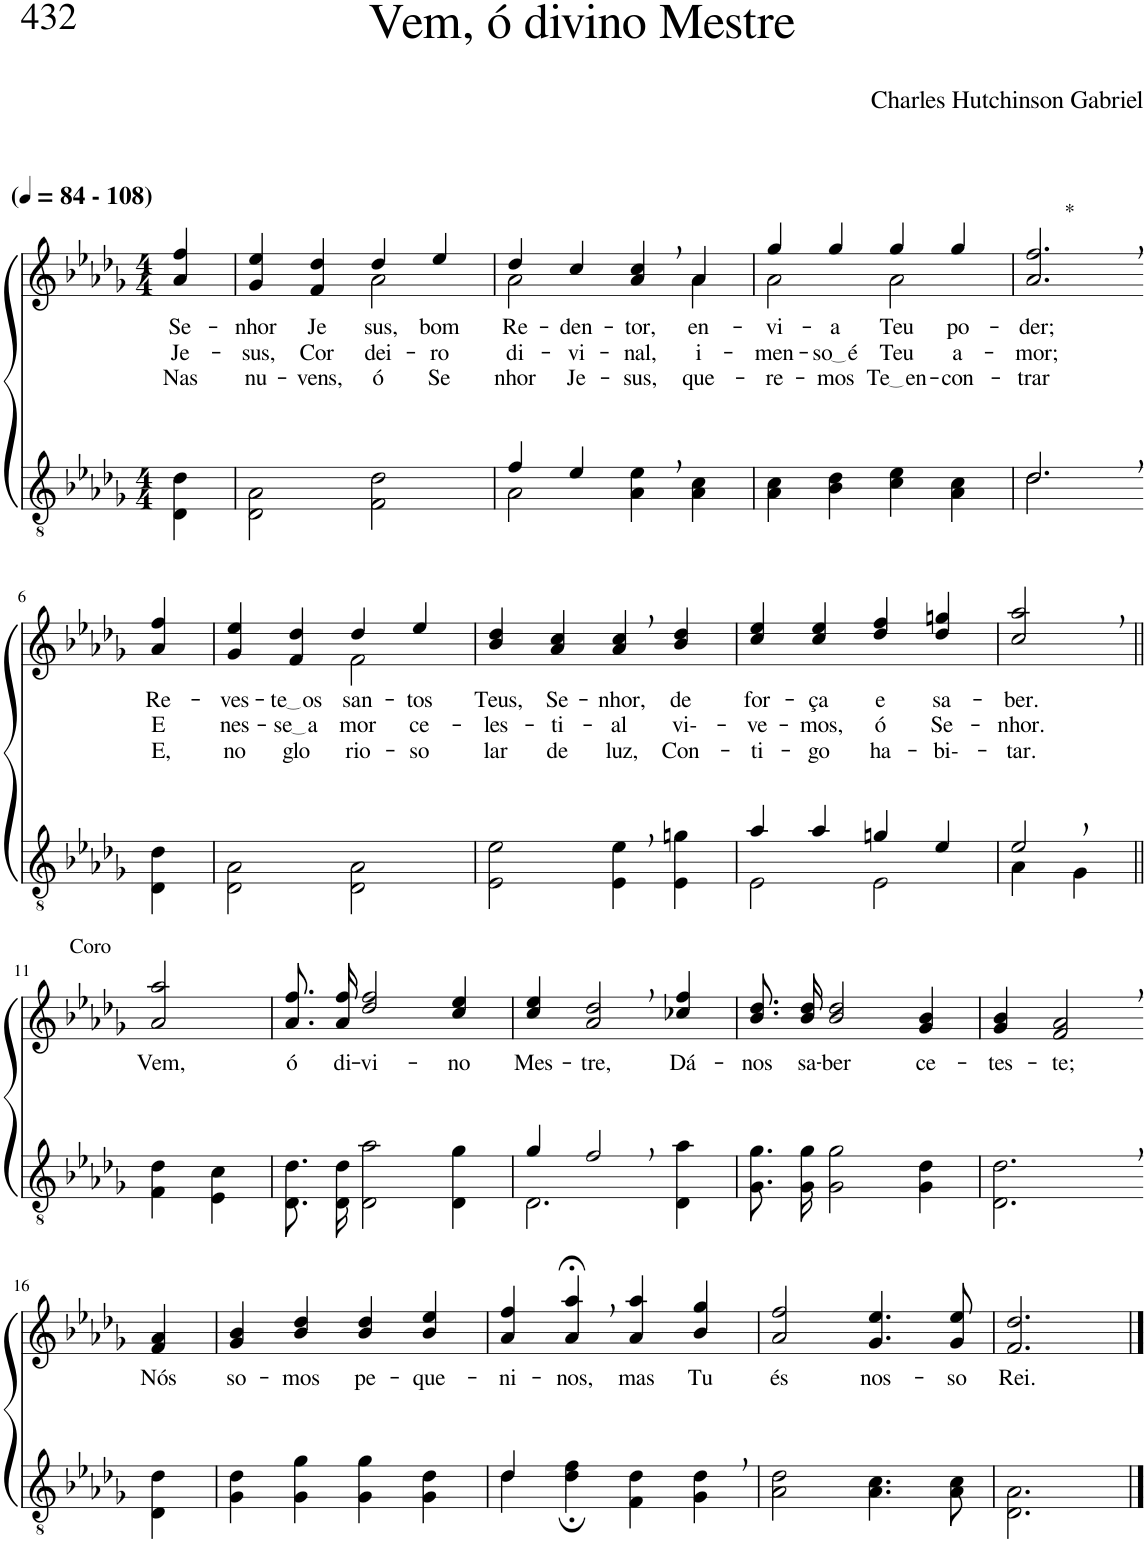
**kern	**kern	**text	**text	**text
*part2	*part1	*part1	*part1	*part1
*staff2	*staff1	*staff1	*staff1	*staff1
*I"Parte III e IV	*I"Parte I e II	*	*	*
*clefGv2	*clefG2	*	*	*
*Trd3c5	*Trd3c5	*	*	*
*k[b-e-a-d-g-]	*k[b-e-a-d-g-]	*	*	*
*M4/4	*M4/4	*	*	*
*MM84	*MM84	*	*	*
=1	=1	=1	=1	=1
!	!LO:TX:a:B:t=(	!	!	!
!	!LO:TX:a:B:t=- 108)	!	!	!
!	!	!LO:LY:b	!LO:LY:b	!LO:LY:b
4D-\ 4d-\	4a-/ 4ff/	Se-	Je-	Nas
=2	=2	=2	=2	=2
!	!	!LO:LY:b	!LO:LY:b	!LO:LY:b
*	*^	*	*	*
2D-\ 2A-\	4g-/ 4ee-/	2ryy	-nhor	-sus,	nu-
!	!	!	!LO:LY:b	!LO:LY:b	!LO:LY:b
.	4f/ 4dd-/	.	Je-	Cor-	-vens,
!	!	!	!LO:LY:b	!LO:LY:b	!LO:LY:b
2F\ 2d-\	4dd-/	2a-\	-sus,	-dei-	ó
!	!	!	!LO:LY:b	!LO:LY:b	!LO:LY:b
.	4ee-/	.	bom	-ro	Se-
=3	=3	=3	=3	=3	=3
*^	*	*	*	*	*
!	!	!	!	!LO:LY:b	!LO:LY:b	!LO:LY:b
4f/	2A-\	4dd-/	2a-\	Re-	di-	-nhor
!	!	!	!	!LO:LY:b	!LO:LY:b	!LO:LY:b
4e-/	.	4cc/	.	-den-	-vi-	Je-
!	!	!	!	!LO:LY:b	!LO:LY:b	!LO:LY:b
4ryy	4A-\ 4e-\	4a-/, 4cc/,	4ryy	-tor,	-nal,	-sus,
!	!	!	!	!LO:LY:b	!LO:LY:b	!LO:LY:b
4ryy	4A-\ 4c\	4a-/	4a-\	en-	i-	que-
=4	=4	=4	=4	=4	=4	=4
!	!	!	!	!LO:LY:b	!LO:LY:b	!LO:LY:b
*v	*v	*	*	*	*	*
4A-\ 4c\	4gg-/	2a-\	-vi-	-men-	-re-
!	!	!	!LO:LY:b	!LO:LY:b	!LO:LY:b
4B-\ 4d-\	4gg-/	.	-a	so é	-mos
!	!	!	!LO:LY:b	!LO:LY:b	!LO:LY:b
4c\ 4e-\	4gg-/	2a-\	Teu	Teu	Te en
!	!	!	!LO:LY:b	!LO:LY:b	!LO:LY:b
4A-\ 4c\	4gg-/	.	po-	a-	-con-
*	*v	*v	*	*	*
=5	=5	=5	=5	=5
*^	*	*	*	*
!	!	!LO:TX:a:t=*	!	!	!
!	!	!	!LO:LY:b	!LO:LY:b	!LO:LY:b
2.d-,\	2.d-/	2.a-/, 2.ff/,	-der;	-mor;	-trar
!!LO:LB:g=z
=6-	=6-	=6-	=6-	=6-	=6-
!	!	!	!LO:LY:b	!LO:LY:b	!LO:LY:b
*v	*v	*	*	*	*
4D-\ 4d-\	4a-/ 4ff/	Re-	E	E,
=7	=7	=7	=7	=7
!	!	!LO:LY:b	!LO:LY:b	!LO:LY:b
*	*^	*	*	*
2D-\ 2A-\	4g-/ 4ee-/	2ryy	-ves-	nes-	no
!	!	!	!LO:LY:b	!LO:LY:b	!LO:LY:b
.	4f/ 4dd-/	.	te os	se a	glo-
!	!	!	!LO:LY:b	!LO:LY:b	!LO:LY:b
2D-\ 2A-\	4dd-/	2f\	san-	mor	-rio-
!	!	!	!LO:LY:b	!LO:LY:b	!LO:LY:b
.	4ee-/	.	-tos	ce-	-so
*	*v	*v	*	*	*
=8	=8	=8	=8	=8
!	!	!LO:LY:b	!LO:LY:b	!LO:LY:b
2E-\ 2e-\	4b-/ 4dd-/	Teus,	-les-	lar
!	!	!LO:LY:b	!LO:LY:b	!LO:LY:b
.	4a-/ 4cc/	Se-	-ti-	de
!	!	!LO:LY:b	!LO:LY:b	!LO:LY:b
4E-\, 4e-\,	4a-/, 4cc/,	-nhor,	-al	luz,
!	!	!LO:LY:b	!LO:LY:b	!LO:LY:b
4E-\ 4gn\	4b-/ 4dd-/	de	vi--	Con-
=9	=9	=9	=9	=9
*^	*	*	*	*
!	!	!	!LO:LY:b	!LO:LY:b	!LO:LY:b
4a-/	2E-\	4cc/ 4ee-/	for-	-ve-	-ti-
!	!	!	!LO:LY:b	!LO:LY:b	!LO:LY:b
4a-/	.	4cc/ 4ee-/	-ça	-mos,	-go
!	!	!	!LO:LY:b	!LO:LY:b	!LO:LY:b
4gn/	2E-\	4dd-/ 4ff/	e	ó	ha-
!	!	!	!LO:LY:b	!LO:LY:b	!LO:LY:b
4e-/	.	4dd-/ 4ggn/	sa-	Se-	-bi--
=10	=10	=10	=10	=10	=10
!	!	!	!LO:LY:b	!LO:LY:b	!LO:LY:b
2e-,/	4A-\	2cc/, 2aa-/,	-ber.	-nhor.	-tar.
.	4G-\	.	.	.	.
!!LO:LB:g=z
=11||	=11||	=11||	=11||	=11||	=11||
!	!	!LO:TX:a:t=Coro	!	!	!
!	!	!	!LO:LY:b	!	!
*v	*v	*	*	*	*
4F\ 4d-\	2a-/ 2aa-/	Vem,	.	.
4E-\ 4c\	.	.	.	.
=12	=12	=12	=12	=12
!	!	!LO:LY:b	!	!
8.D-/ 8.d-/L	8.a-\ 8.ff\L	ó	.	.
!	!	!LO:LY:b	!	!
16D-/ 16d-/Jk	16a-\ 16ff\Jk	di-	.	.
!	!	!LO:LY:b	!	!
2D-\ 2a-\	2dd-/ 2ff/	-vi-	.	.
!	!	!LO:LY:b	!	!
4D-\ 4g-\	4cc/ 4ee-/	-no	.	.
=13	=13	=13	=13	=13
*^	*	*	*	*
!	!	!	!LO:LY:b	!	!
4g-/	2.D-\	4cc/ 4ee-/	Mes-	.	.
!	!	!	!LO:LY:b	!	!
2f,/	.	2a-/, 2dd-/,	-tre,	.	.
!	!	!	!LO:LY:b	!	!
4ryy	4D-\ 4a-\	4cc-X/ 4ff/	Dá-	.	.
=14	=14	=14	=14	=14	=14
!	!	!	!LO:LY:b	!	!
*v	*v	*	*	*	*
8.G-\ 8.g-\L	8.b-\ 8.dd-\L	-nos	.	.
!	!	!LO:LY:b	!	!
16G-\ 16g-\Jk	16b-\ 16dd-\Jk	sa-	.	.
!	!	!LO:LY:b	!	!
2G-\ 2g-\	2b-/ 2dd-/	-ber	.	.
!	!	!LO:LY:b	!	!
4G-\ 4d-\	4g-/ 4b-/	ce-	.	.
=15	=15	=15	=15	=15
!	!	!LO:LY:b	!	!
2.D-\, 2.d-\,	4g-/ 4b-/	-tes-	.	.
!	!	!LO:LY:b	!	!
.	2f/, 2a-/,	-te;	.	.
!!LO:LB:g=z
=16-	=16-	=16-	=16-	=16-
!	!	!LO:LY:b	!	!
4D-\ 4d-\	4f/ 4a-/	Nós	.	.
=17	=17	=17	=17	=17
!	!	!LO:LY:b	!	!
4G-\ 4d-\	4g-/ 4b-/	so-	.	.
!	!	!LO:LY:b	!	!
4G-\ 4g-\	4b-/ 4dd-/	-mos	.	.
!	!	!LO:LY:b	!	!
4G-\ 4g-\	4b-/ 4dd-/	pe-	.	.
!	!	!LO:LY:b	!	!
4G-\ 4d-\	4b-/ 4ee-/	-que-	.	.
=18	=18	=18	=18	=18
*^	*	*	*	*
!	!	!	!LO:LY:b	!	!
4d-/	4d-\	4a-/ 4ff/	-ni-	.	.
!	!	!	!LO:LY:b	!	!
2.ryy	4d-\; 4f\;	4a-/;<, 4aa-/;<,	-nos,	.	.
!	!	!	!LO:LY:b	!	!
.	4F\ 4d-\	4a-/ 4aa-/	mas	.	.
!	!	!	!LO:LY:b	!	!
.	4G-\ 4d-\	4b-/ 4gg-/	Tu	.	.
=19	=19	=19	=19	=19	=19
!	!	!	!LO:LY:b	!	!
*v	*v	*	*	*	*
2A-\ 2d-\	2a-/ 2ff/	és	.	.
!	!	!LO:LY:b	!	!
4.A-\ 4.c\	4.g-/ 4.ee-/	nos-	.	.
!	!	!LO:LY:b	!	!
8A-\ 8c\	8g-/ 8ee-/	-so	.	.
=20	=20	=20	=20	=20
!	!	!LO:LY:b	!	!
2.D-\ 2.A-\	2.f/ 2.dd-/	Rei.	.	.
==	==	==	==	==
*-	*-	*-	*-	*-
